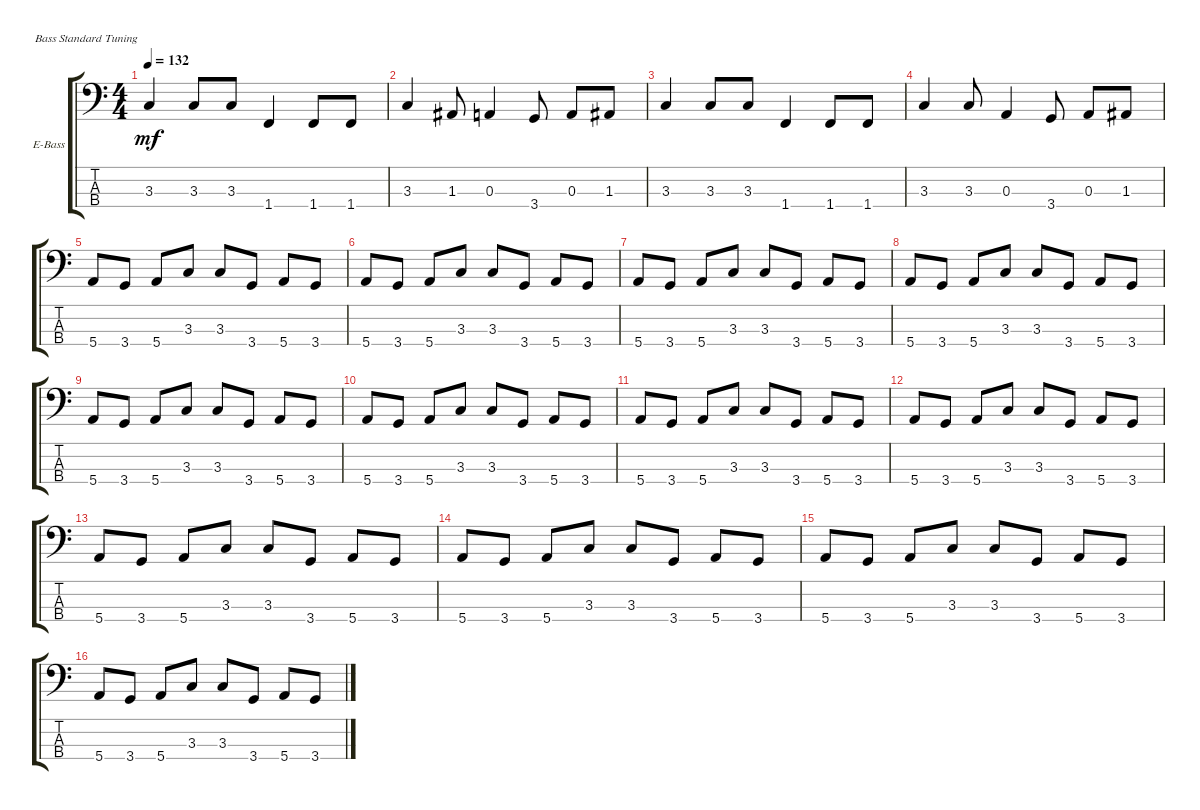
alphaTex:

\defaultSystemsLayout 4
\bracketExtendMode groupsimilarinstruments
\firstSystemTrackNameOrientation horizontal
\otherSystemsTrackNameOrientation horizontal
\track ("Electric Bass" "E-Bass") {instrument electricbassfinger}
\staff {score tabs}
\tuning (G2 D2 A1 E1)
\ts (4 4)
\tempo 132
\clef f4
\scale
1.07818
\ks c
3.3.4{dy mf} 3.3.8 3.3.8 1.4.4 1.4.8 1.4.8 |
\scale
0.960908 3.3.4 1.3.8 0.3.4 3.4.8 0.3.8 1.3.8 |
\scale
0.960908 3.3.4 3.3.8 3.3.8 1.4.4 1.4.8 1.4.8 |
\scale
1.07818 3.3.4 3.3.8 0.3.4 3.4.8 0.3.8 1.3.8 |
\scale
0.960908 5.4.8 3.4.8 5.4.8 3.3.8 3.3.8 3.4.8 5.4.8 3.4.8 |
\scale
0.960908 5.4.8 3.4.8 5.4.8 3.3.8 3.3.8 3.4.8 5.4.8 3.4.8 |
\scale
1.07818 5.4.8 3.4.8 5.4.8 3.3.8 3.3.8 3.4.8 5.4.8 3.4.8 |
\scale
0.960908 5.4.8 3.4.8 5.4.8 3.3.8 3.3.8 3.4.8 5.4.8 3.4.8 |
\scale
0.960908 5.4.8 3.4.8 5.4.8 3.3.8 3.3.8 3.4.8 5.4.8 3.4.8 |
\scale
1.07818 5.4.8 3.4.8 5.4.8 3.3.8 3.3.8 3.4.8 5.4.8 3.4.8 |
\scale
0.960908 5.4.8 3.4.8 5.4.8 3.3.8 3.3.8 3.4.8 5.4.8 3.4.8 |
\scale
0.960908 5.4.8 3.4.8 5.4.8 3.3.8 3.3.8 3.4.8 5.4.8 3.4.8 |
\scale
1.07818 5.4.8 3.4.8 5.4.8 3.3.8 3.3.8 3.4.8 5.4.8 3.4.8 |
\scale
0.960908 5.4.8 3.4.8 5.4.8 3.3.8 3.3.8 3.4.8 5.4.8 3.4.8 |
\scale
0.960908 5.4.8 3.4.8 5.4.8 3.3.8 3.3.8 3.4.8 5.4.8 3.4.8 |
\scale
1.07818 5.4.8 3.4.8 5.4.8 3.3.8 3.3.8 3.4.8 5.4.8 3.4.8
